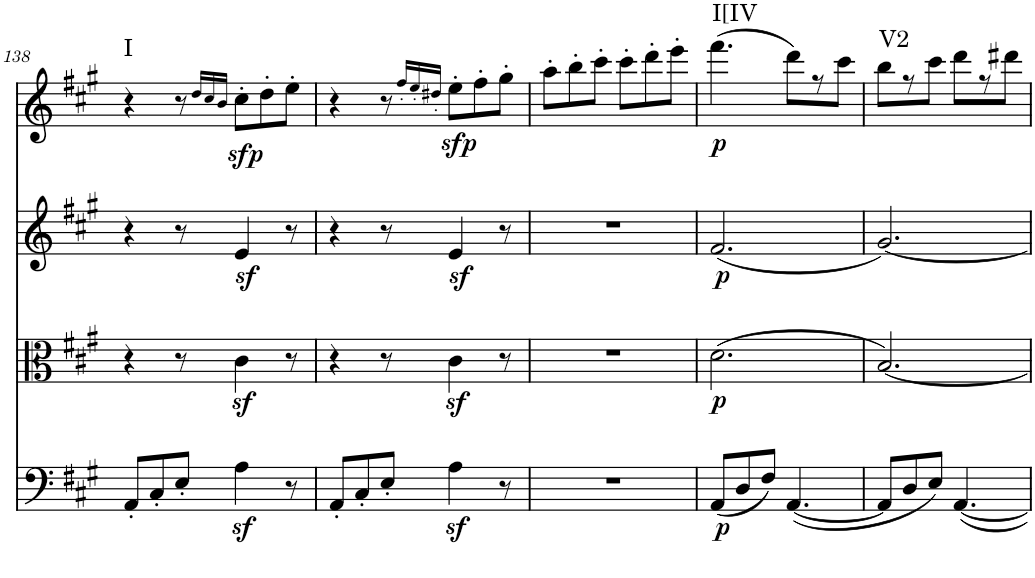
**kern	**dynam	**kern	**dynam	**kern	**dynam	**kern	**dynam	**harte
*part4	*part4	*part3	*part3	*part2	*part2	*part1	*part1	*part1
*staff4	*staff4	*staff3	*staff3	*staff2	*staff2	*staff1	*staff1	*
*I"Violoncello	*	*I"Viola	*	*I"Violin 2	*	*I"Violin 1	*	*
*I'Vc	*	*I'Vla	*	*I'Vln	*	*I'Vln	*	*
!!LO:PB:g=z
*clefC4	*	*clefC3	*	*clefG2	*	*clefG2	*	*
*k[f#c#g#]	*	*k[f#c#g#]	*	*k[f#c#g#]	*	*k[f#c#g#]	*	*
*A:	*	*A:	*	*A:	*	*A:	*	*
*M6/8	*	*M6/8	*	*M6/8	*	*M6/8	*	*
=138	=138	=138	=138	=138	=138	=138	=138	=138
!	!	!	!	!	!	!	!	!LO:H:kt=I
8AA'/L	.	4r	.	4r	.	4r	.	N
8C#'/	.	.	.	.	.	.	.	.
8E'/J	.	8r	.	8r	.	8r	.	.
.	.	.	.	.	.	16qdd/LL	.	.
.	.	.	.	.	.	16qcc#/	.	.
.	.	.	.	.	.	16qb/JJ	.	.
!	!	!	!	!	!	!	!LO:DY:b	!
4Az<\	.	4c#z<\	.	4ez</	.	8cc#'\L	sfp	.
.	.	.	.	.	.	8dd'\	.	.
8r	.	8r	.	8r	.	8ee'\J	.	.
=139	=139	=139	=139	=139	=139	=139	=139	=139
8AA'/L	.	4r	.	4r	.	4r	.	.
8C#'/	.	.	.	.	.	.	.	.
8E'/J	.	8r	.	8r	.	8r	.	.
.	.	.	.	.	.	16qff#'/LL	.	.
.	.	.	.	.	.	16qee'/	.	.
.	.	.	.	.	.	16qdd#X'/JJ	.	.
!	!	!	!	!	!	!	!LO:DY:b	!
4Az<\	.	4c#z<\	.	4ez</	.	8ee'\L	sfp	.
.	.	.	.	.	.	8ff#'\	.	.
8r	.	8r	.	8r	.	8gg#'\J	.	.
=140	=140	=140	=140	=140	=140	=140	=140	=140
2.r	.	2.r	.	2.r	.	8aa'\L	.	.
.	.	.	.	.	.	8bb'\	.	.
.	.	.	.	.	.	8ccc#'\J	.	.
.	.	.	.	.	.	8ccc#'\L	.	.
.	.	.	.	.	.	8ddd'\	.	.
.	.	.	.	.	.	8eee'\J	.	.
=141	=141	=141	=141	=141	=141	=141	=141	=141
!	!LO:DY:b	!	!LO:DY:b	!	!LO:DY:b	!	!LO:DY:b	!LO:H:kt=I[IV
(8AA/L	p	(2.d\	p	(2.f#/	p	(4.fff#\	p	N
8D/	.	.	.	.	.	.	.	.
8F#/J)	.	.	.	.	.	.	.	.
([4.AA/	.	.	.	.	.	8ddd\L)	.	.
.	.	.	.	.	.	8r	.	.
.	.	.	.	.	.	8ccc#\J	.	.
=142	=142	=142	=142	=142	=142	=142	=142	=142
!	!	!	!	!	!	!	!	!LO:H:kt=V2
8AA/L]	.	[2.B/)	.	[2.g#/)	.	8bb\L	.	N
8D/	.	.	.	.	.	8r	.	.
8E/J)	.	.	.	.	.	8ccc#\J	.	.
[4.AA/	.	.	.	.	.	8ddd\L	.	.
.	.	.	.	.	.	8r	.	.
.	.	.	.	.	.	8ddd#X\J	.	.
=	=	=	=	=	=	=	=	=
*-	*-	*-	*-	*-	*-	*-	*-	*-
